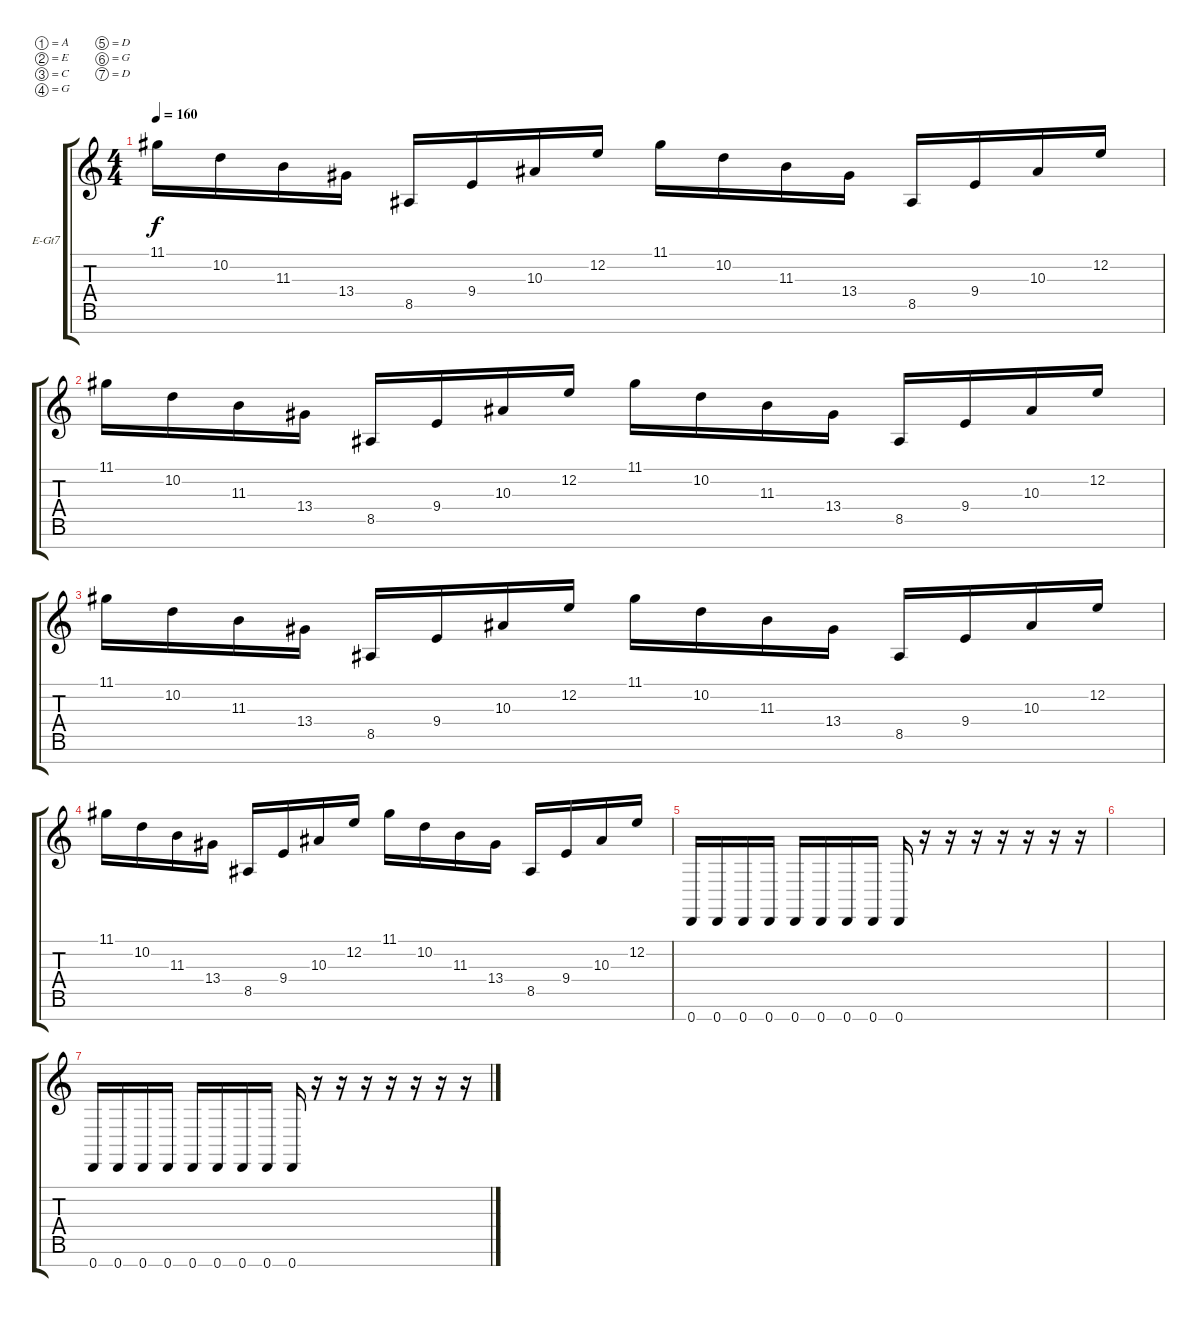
\defaultSystemsLayout 4
\bracketExtendMode groupsimilarinstruments
\firstSystemTrackNameOrientation horizontal
\otherSystemsTrackNameOrientation horizontal
\track ("Electric Guitar" "E-Gt7") {instrument distortionguitar}
\staff {score tabs}
\tuning (A3 E3 C3 G2 D2 G1 D1)
\ts (4 4)
\tempo 160
\clef g2
\ks c
11.1.16{dy f} 10.2.16 11.3.16 13.4.16 8.5.16 9.4.16 10.3.16 12.2.16 11.1.16 10.2.16 11.3.16 13.4.16 8.5.16 9.4.16 10.3.16 12.2.16 |
11.1.16 10.2.16 11.3.16 13.4.16 8.5.16 9.4.16 10.3.16 12.2.16 11.1.16 10.2.16 11.3.16 13.4.16 8.5.16 9.4.16 10.3.16 12.2.16 |
11.1.16 10.2.16 11.3.16 13.4.16 8.5.16 9.4.16 10.3.16 12.2.16 11.1.16 10.2.16 11.3.16 13.4.16 8.5.16 9.4.16 10.3.16 12.2.16 |
11.1.16 10.2.16 11.3.16 13.4.16 8.5.16 9.4.16 10.3.16 12.2.16 11.1.16 10.2.16 11.3.16 13.4.16 8.5.16 9.4.16 10.3.16 12.2.16 |
0.7.16 0.7.16 0.7.16 0.7.16 0.7.16 0.7.16 0.7.16 0.7.16 0.7.16 r.16 r.16 r.16 r.16 r.16 r.16 r.16 |
|
0.7.16 0.7.16 0.7.16 0.7.16 0.7.16 0.7.16 0.7.16 0.7.16 0.7.16 r.16 r.16 r.16 r.16 r.16 r.16 r.16
